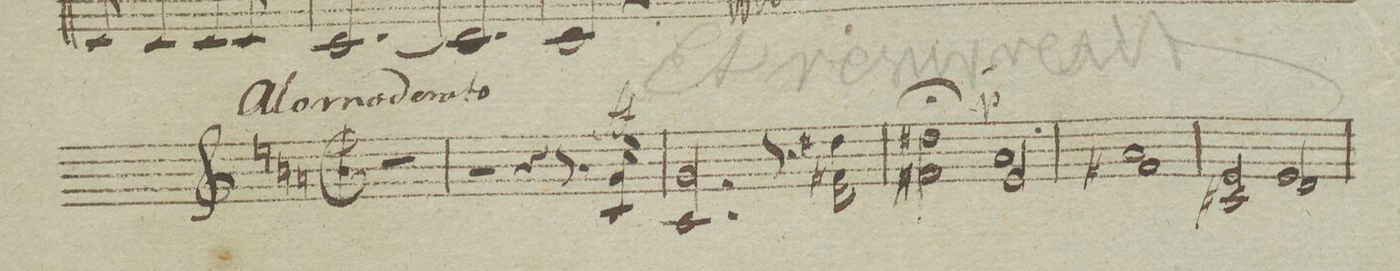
**kern	**dynam
*I"Violino. 2do	*
*clefG2	*
*k[]	*
*met(c|)	*
*M2/2	*
1r	.
=121	=121
2r	.
4r	.
8.r	.
16c/ 16g/	ff
=122	=122
2.c/ 2.g/	.
8.r	.
16f#X\ 16dd#X\	.
=123	=123
2f#X;\ 2dd#X\	.
2e/ 2a/	p
=124	=124
1f#X/ 1a/	.
=125	=125
2c#X/ 2e/	.
2d/ 2e/	.
=126	=126
*-	*-
